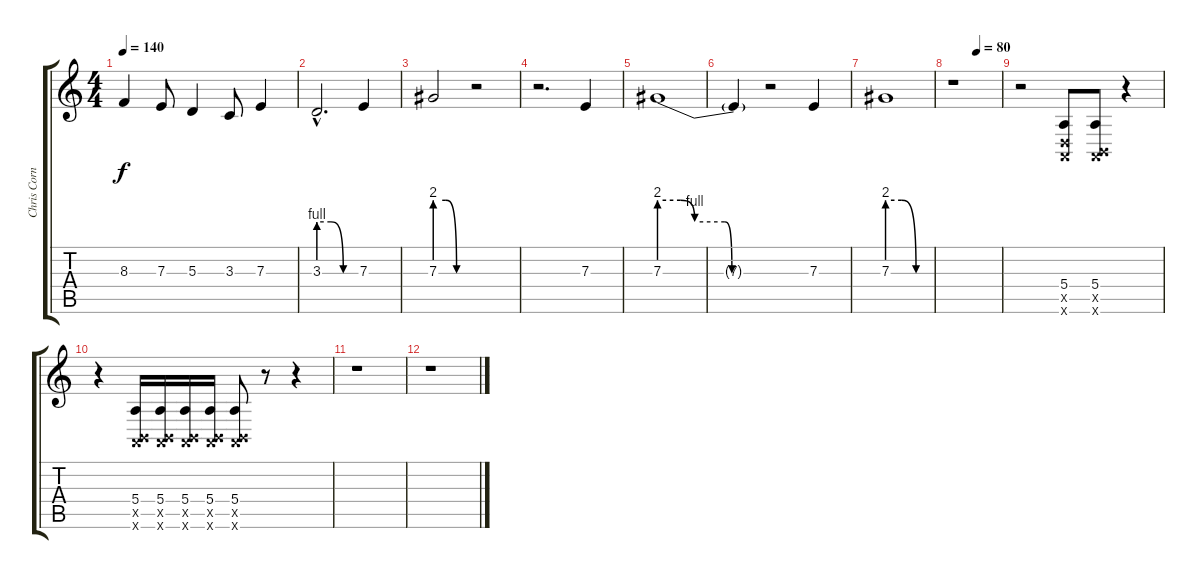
\track ("Chris Cornell Vocals" "Chris Corn") {instrument cello}
\staff {score tabs}
\tuning (Gb4 Db4 A3 E3 B2 Gb2) {hide}
\ts (4 4)
\tempo 140
\clef g2
\ks c
8.3.4{dy f} 7.3.8 5.3.4 3.3.8 7.3.4 |
3.3{be (custom 0 4 20 4 40 0 60 0) hac}.2{d} 7.3.4 |
7.3{be (custom 0 8 20 8 40 0 60 0)}.2 r.2 |
r.2{d} 7.3.4 |
7.3{be (custom 0 8 12 8 20 4 37 4 41 0 60 0)}.1 |
7.3{t}.4 r.2 7.3.4 |
7.3{be (custom 0 8 20 8 40 0 60 0)}.1 |
\tempo (80 0.5)
r.1 |
r.2 (5.4 3.5{x} 3.6{x}).8 (5.4 0.5{x} 3.6{x}).8 r.4 |
r.4 (5.4 0.5{x} 3.6{x}).16 (5.4 0.5{x} 3.6{x}).16 (5.4 0.5{x} 3.6{x}).16 (5.4 0.5{x} 3.6{x}).16 (5.4 0.5{x} 3.6{x}).8 r.8 r.4 |
r.1 |
r.1
